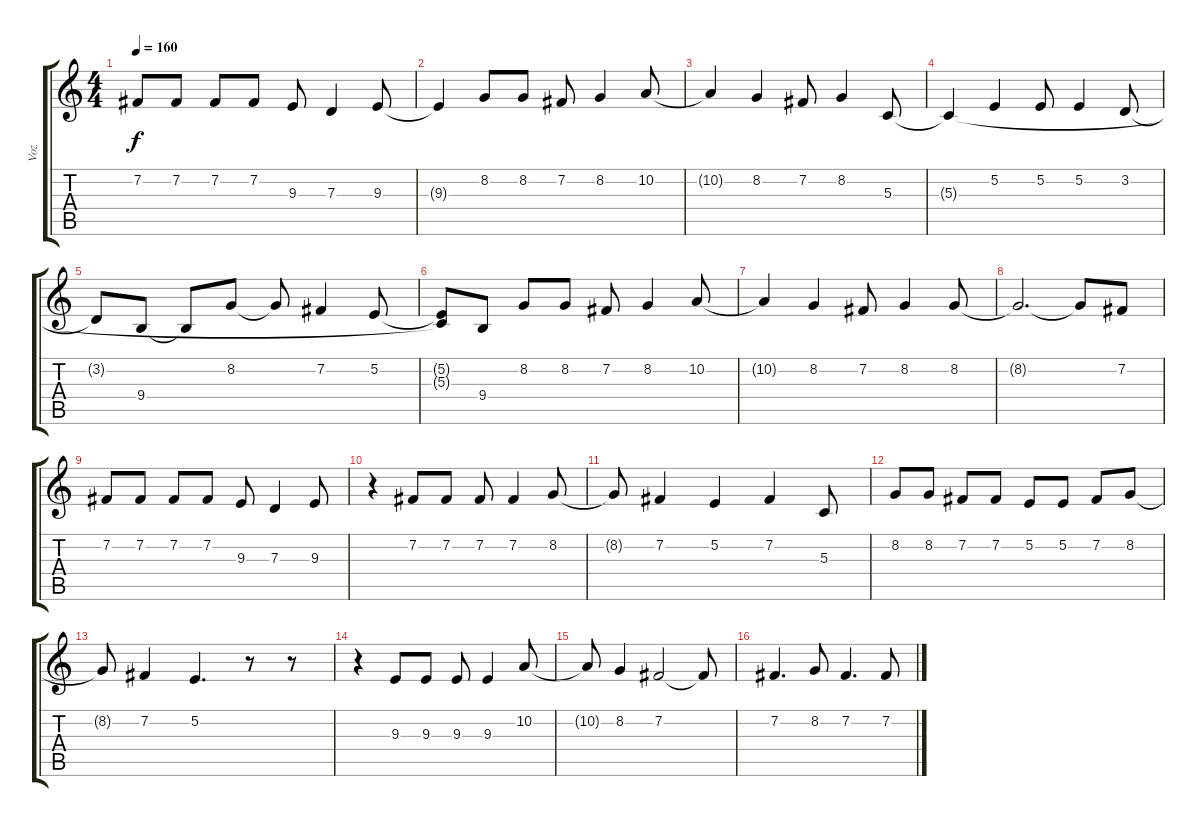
\track ("Voz" "Voz") {instrument fx5brightness}
\staff {score tabs}
\tuning (E4 B3 G3 D3 A2 E2) {hide}
\ts (4 4)
\tempo 160
\clef g2
\ks c
7.2.8{dy f} 7.2.8 7.2.8 7.2.8 9.3.8 7.3.4 9.3.8 |
9.3{t}.4{volume 16 instrument harmonica} 8.2.8 8.2.8{volume 16} 7.2.8 8.2.4 10.2.8 |
10.2{t}.4 8.2.4 7.2.8 8.2.4 5.3.8 |
5.3{t}.4 5.2.4 5.2.8 5.2.4 3.2.8 |
3.2{t}.8 9.4.8 9.4{t}.8 8.2.8 8.2{t}.8 7.2.4 5.2.8 |
(5.2{t} 5.3{t}).8{instrument harmonica} 9.4.8 8.2.8{volume 16} 8.2.8 7.2.8 8.2.4 10.2.8 |
10.2{t}.4 8.2.4 7.2.8 8.2.4 8.2.8 |
8.2{t}.2{d} 8.2{t}.8 7.2.8 |
7.2.8 7.2.8 7.2.8 7.2.8 9.3.8 7.3.4 9.3.8 |
r.4 7.2.8 7.2.8 7.2.8 7.2.4 8.2.8 |
8.2{t}.8 7.2.4 5.2.4 7.2.4 5.3.8 |
8.2.8 8.2.8 7.2.8 7.2.8 5.2.8 5.2.8 7.2.8 8.2.8 |
8.2{t}.8 7.2.4 5.2.4{d} r.8 r.8 |
r.4 9.3.8 9.3.8 9.3.8 9.3.4 10.2.8 |
10.2{t}.8 8.2.4 7.2.2 7.2{t}.8 |
7.2.4{d} 8.2.8 7.2.4{d} 7.2.8
